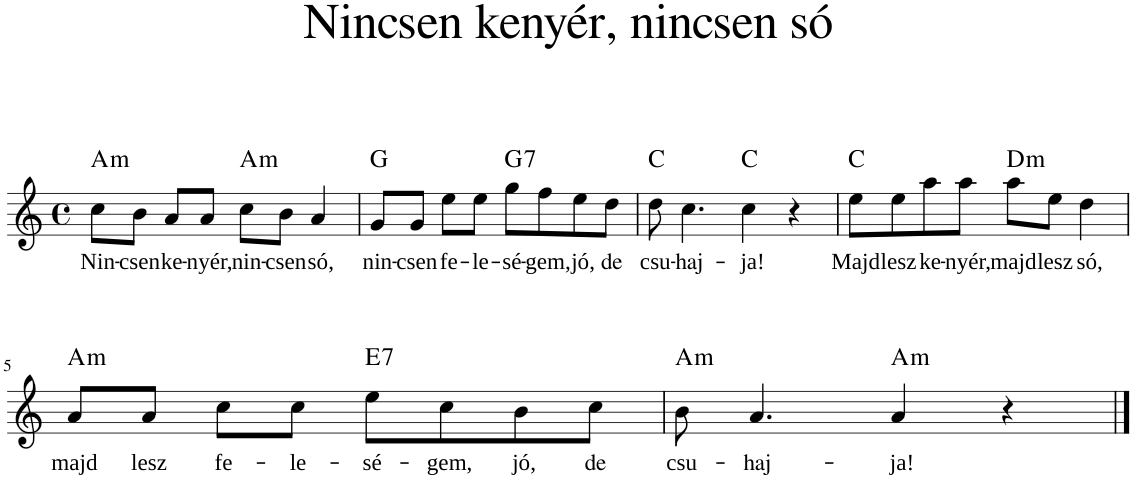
**kern	**text	**harte
*part1	*part1	*part1
*staff1	*staff1	*
*I"Piano	*	*
*I'Pno	*	*
*clefG2	*	*
*k[]	*	*
*M4/4	*	*
*met(c)	*	*
=1	=1	=1
!	!LO:LY:b	!LO:H:kt=m
8cc\L	Nin-	A:min
!	!LO:LY:b	!
8b\J	-csen	.
!	!LO:LY:b	!
8a/L	ke-	.
!	!LO:LY:b	!
8a/J	-nyér,	.
!	!LO:LY:b	!LO:H:kt=m
8cc\L	nin-	A:min
!	!LO:LY:b	!
8b\J	-csen	.
!	!LO:LY:b	!
4a/	só,	.
=2	=2	=2
!	!LO:LY:b	!LO:H:kt=N.C.
8g/L	nin-	N
!	!LO:LY:b	!
8g/J	-csen	.
!	!LO:LY:b	!
8ee\L	fe-	.
!	!LO:LY:b	!
8ee\J	-le-	.
!	!LO:LY:b	!LO:H:kt=7
8gg\L	-sé-	G:7
!	!LO:LY:b	!
8ff\	-gem,	.
!	!LO:LY:b	!
8ee\	jó,	.
!	!LO:LY:b	!
8dd\J	de	.
=3	=3	=3
!	!LO:LY:b	!LO:H:kt=N.C.
8dd\	csu-	N
!	!LO:LY:b	!
4.cc\	-haj-	.
!	!LO:LY:b	!LO:H:kt=N.C.
4cc\	-ja!	N
4r	.	.
=4	=4	=4
!	!LO:LY:b	!LO:H:kt=N.C.
8ee\L	Majd	N
!	!LO:LY:b	!
8ee\	lesz	.
!	!LO:LY:b	!
8aa\	ke-	.
!	!LO:LY:b	!
8aa\J	-nyér,	.
!	!LO:LY:b	!LO:H:kt=m
8aa\L	majd	D:min
!	!LO:LY:b	!
8ee\J	lesz	.
!	!LO:LY:b	!
4dd\	só,	.
!!LO:LB:g=z
=5	=5	=5
!	!LO:LY:b	!LO:H:kt=m
8a/L	majd	A:min
!	!LO:LY:b	!
8a/J	lesz	.
!	!LO:LY:b	!
8cc\L	fe-	.
!	!LO:LY:b	!
8cc\J	-le-	.
!	!LO:LY:b	!LO:H:kt=7
8ee\L	-sé-	E:7
!	!LO:LY:b	!
8cc\	-gem,	.
!	!LO:LY:b	!
8b\	jó,	.
!	!LO:LY:b	!
8cc\J	de	.
=6	=6	=6
!	!LO:LY:b	!LO:H:kt=m
8b\	csu-	A:min
!	!LO:LY:b	!
4.a/	-haj-	.
!	!LO:LY:b	!LO:H:kt=m
4a/	-ja!	A:min
4r	.	.
==	==	==
*-	*-	*-
